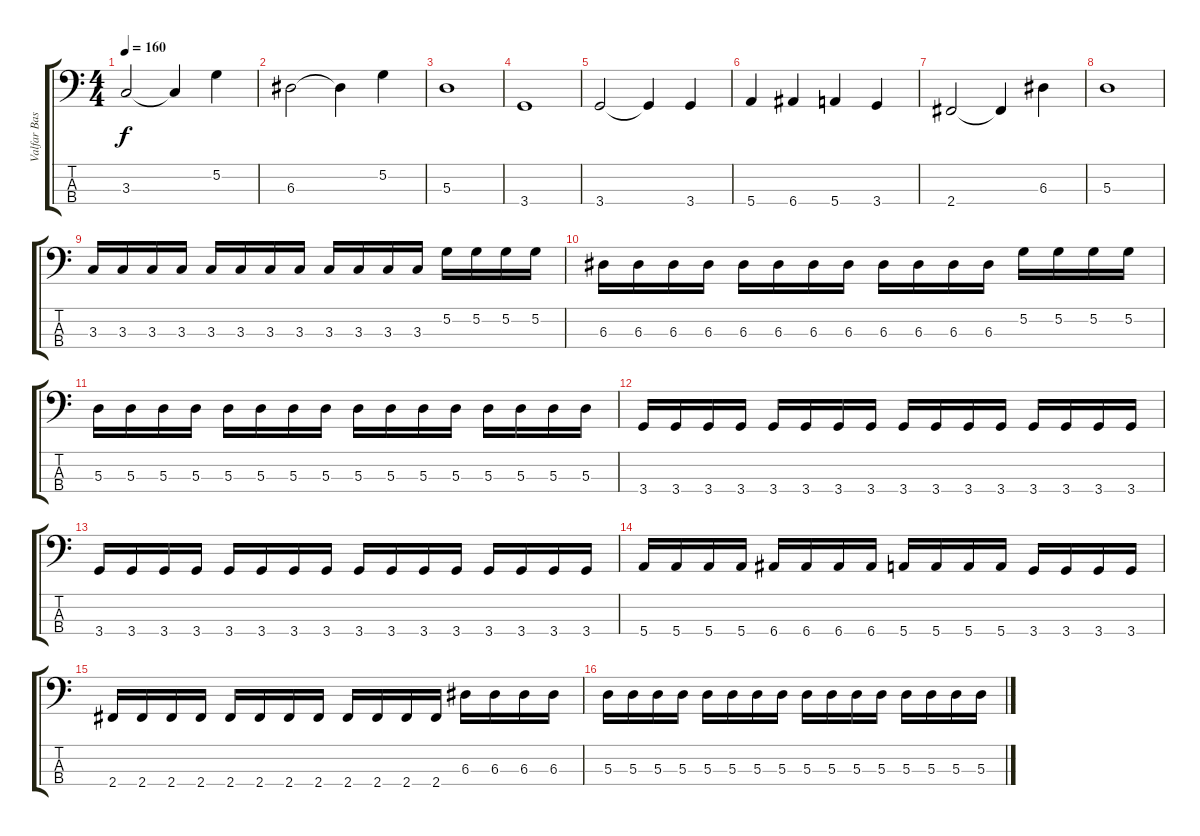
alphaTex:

\track ("Valfar Bass" "Valfar Bas") {instrument electricbasspick}
\staff {score tabs}
\tuning (G2 D2 A1 E1) {hide}
\ts (4 4)
\tempo 160
\clef f4
\ks c
3.3.2{dy f} 3.3{t}.4 5.2.4 |
6.3.2 6.3{t}.4 5.2.4 |
5.3.1 |
3.4.1 |
3.4.2 3.4{t}.4 3.4.4 |
5.4.4 6.4.4 5.4.4 3.4.4 |
2.4.2 2.4{t}.4 6.3.4 |
5.3.1 |
3.3.16 3.3.16 3.3.16 3.3.16 3.3.16 3.3.16 3.3.16 3.3.16 3.3.16 3.3.16 3.3.16 3.3.16 5.2.16 5.2.16 5.2.16 5.2.16 |
6.3.16 6.3.16 6.3.16 6.3.16 6.3.16 6.3.16 6.3.16 6.3.16 6.3.16 6.3.16 6.3.16 6.3.16 5.2.16 5.2.16 5.2.16 5.2.16 |
5.3.16 5.3.16 5.3.16 5.3.16 5.3.16 5.3.16 5.3.16 5.3.16 5.3.16 5.3.16 5.3.16 5.3.16 5.3.16 5.3.16 5.3.16 5.3.16 |
3.4.16 3.4.16 3.4.16 3.4.16 3.4.16 3.4.16 3.4.16 3.4.16 3.4.16 3.4.16 3.4.16 3.4.16 3.4.16 3.4.16 3.4.16 3.4.16 |
3.4.16 3.4.16 3.4.16 3.4.16 3.4.16 3.4.16 3.4.16 3.4.16 3.4.16 3.4.16 3.4.16 3.4.16 3.4.16 3.4.16 3.4.16 3.4.16 |
5.4.16 5.4.16 5.4.16 5.4.16 6.4.16 6.4.16 6.4.16 6.4.16 5.4.16 5.4.16 5.4.16 5.4.16 3.4.16 3.4.16 3.4.16 3.4.16 |
2.4.16 2.4.16 2.4.16 2.4.16 2.4.16 2.4.16 2.4.16 2.4.16 2.4.16 2.4.16 2.4.16 2.4.16 6.3.16 6.3.16 6.3.16 6.3.16 |
5.3.16 5.3.16 5.3.16 5.3.16 5.3.16 5.3.16 5.3.16 5.3.16 5.3.16 5.3.16 5.3.16 5.3.16 5.3.16 5.3.16 5.3.16 5.3.16
